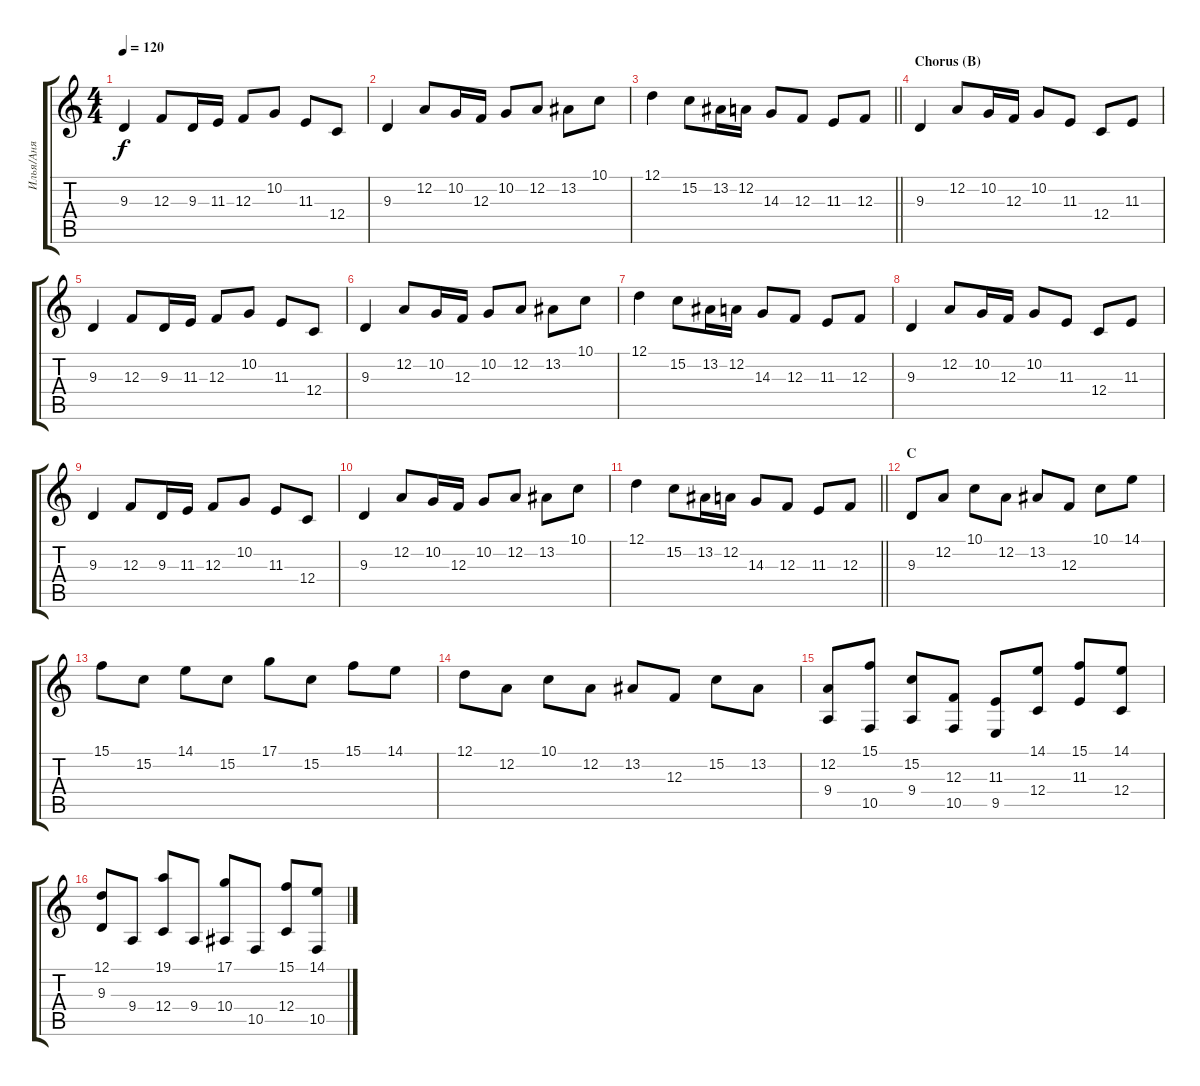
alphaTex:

\track ("Илья/Аня" "Илья/Аня") {instrument stringensemble1}
\staff {score tabs}
\tuning (D4 A3 F3 C3 G2 D2) {hide}
\ts (4 4)
\tempo 120
\clef g2
\ks c
9.3.4{dy f} 12.3.8 9.3.16 11.3.16 12.3.8 10.2.8 11.3.8 12.4.8 |
9.3.4 12.2.8 10.2.16 12.3.16 10.2.8 12.2.8 13.2.8 10.1.8 |
\barLineRight lightlight
12.1.4 15.2.8 13.2.16 12.2.16 14.3.8 12.3.8 11.3.8 12.3.8 |
\section ("" "Chorus (B)")
9.3.4 12.2.8 10.2.16 12.3.16 10.2.8 11.3.8 12.4.8 11.3.8 |
9.3.4 12.3.8 9.3.16 11.3.16 12.3.8 10.2.8 11.3.8 12.4.8 |
9.3.4 12.2.8 10.2.16 12.3.16 10.2.8 12.2.8 13.2.8 10.1.8 |
12.1.4 15.2.8 13.2.16 12.2.16 14.3.8 12.3.8 11.3.8 12.3.8 |
9.3.4 12.2.8 10.2.16 12.3.16 10.2.8 11.3.8 12.4.8 11.3.8 |
9.3.4 12.3.8 9.3.16 11.3.16 12.3.8 10.2.8 11.3.8 12.4.8 |
9.3.4 12.2.8 10.2.16 12.3.16 10.2.8 12.2.8 13.2.8 10.1.8 |
\barLineRight lightlight
12.1.4 15.2.8 13.2.16 12.2.16 14.3.8 12.3.8 11.3.8 12.3.8 |
\section ("" "C")
9.3.8 12.2.8 10.1.8 12.2.8 13.2.8 12.3.8 10.1.8 14.1.8 |
15.1.8 15.2.8 14.1.8 15.2.8 17.1.8 15.2.8 15.1.8 14.1.8 |
12.1.8 12.2.8 10.1.8 12.2.8 13.2.8 12.3.8 15.2.8 13.2.8 |
(12.2 9.4).8 (15.1 10.5).8 (15.2 9.4).8 (12.3 10.5).8 (11.3 9.5).8 (14.1 12.4).8 (15.1 11.3).8 (14.1 12.4).8 |
(12.1 9.3).8 9.4.8 (19.1 12.4).8 9.4.8 (17.1 10.4).8 10.5.8 (15.1 12.4).8 (14.1 10.5).8
